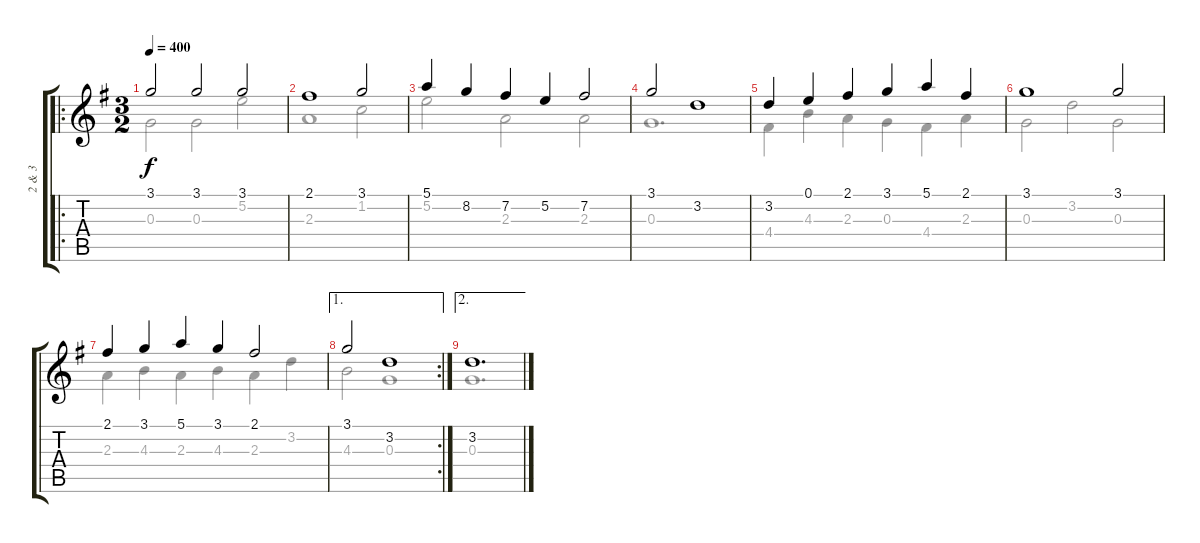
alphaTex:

\track ("2 & 3" "2 & 3") {instrument acousticguitarnylon}
\staff {score tabs}
\tuning (E4 B3 G3 D3 A2 E2) {hide}
\voice
\ro
\ts (3 2)
\tempo 400
\clef g2
\ks g
3.1.2{dy f} 3.1.2 3.1.2 |
2.1.1 3.1.2 |
5.1.4 8.2.4 7.2.4 5.2.4 7.2.2 |
3.1.2 3.2.1 |
3.2.4 0.1.4 2.1.4 3.1.4 5.1.4 2.1.4 |
3.1.1 3.1.2 |
2.1.4 3.1.4 5.1.4 3.1.4 2.1.2 |
\ae 1
\rc 2
3.1.2 3.2.1 |
\ae 2
3.2.1{d}
\voice
\clef g2
\ottava regular
\simile none
\ks g
0.3.2{dy f} 0.3.2 5.2.2 |
2.3.1 1.2.2 |
5.2.2 2.3.2 2.3.2 |
0.3.1{d} |
4.4.4 4.3.4 2.3.4 0.3.4 4.4.4 2.3.4 |
0.3.2 3.2.2 0.3.2 |
2.3.4 4.3.4 2.3.4 4.3.4 2.3.4 3.2.4 |
4.3.2 0.3.1 |
0.3.1{d}
